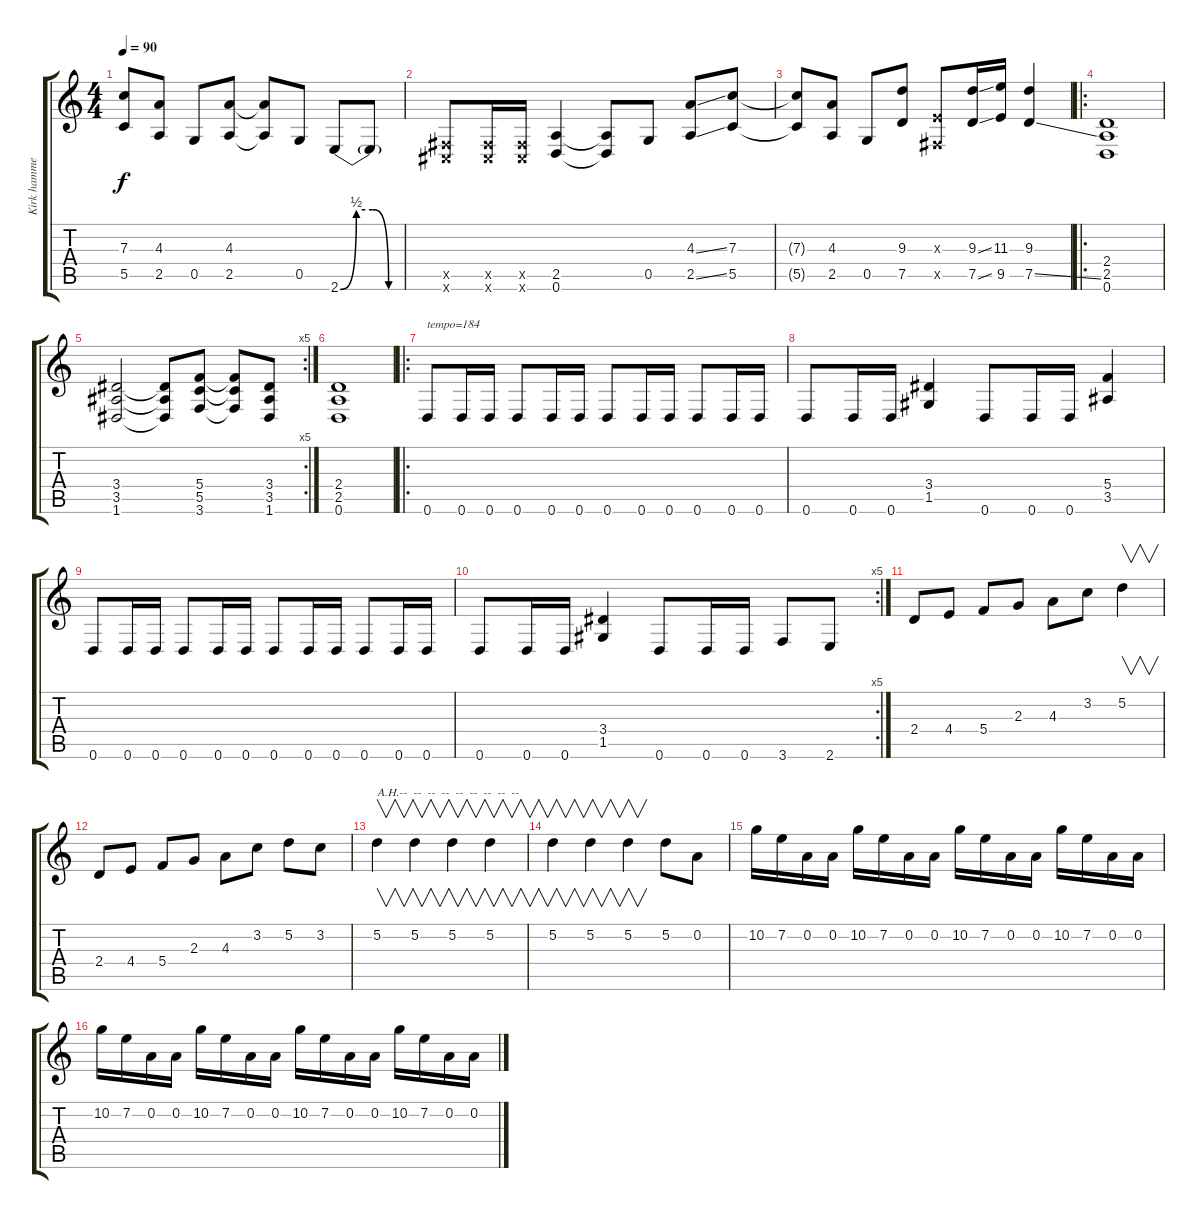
\track ("Kirk hammet (Disto)" "Kirk hamme") {instrument distortionguitar}
\staff {score tabs}
\tuning (D4 A3 F3 C3 G2 D2) {hide}
\ts (4 4)
\tempo 90
\clef g2
\ks c
(7.3{t} 5.5{t}).8{dy f} (4.3 2.5).8 0.5.8 (4.3 2.5).8 (4.3{t} 2.5{t}).8 0.5.8 2.6{be (custom 0 0 15 2 30 2 45 0 60 0)}.8 2.6{t}.8 |
(-1.5{x} -1.6{x}).8 (-1.5{x} -1.6{x}).16 (-1.5{x} -1.6{x}).16 (2.5 0.6).4 (2.5{t} 0.6{t}).8 0.5.8 (4.3{ss} 2.5{ss}).8 (7.3 5.5).8 |
(7.3{t} 5.5{t}).8 (4.3 2.5).8 0.5.8 (9.3 7.5).8 (-1.3{x} -1.5{x}).8 (9.3{ss} 7.5{ss}).16 (11.3 9.5).16 (9.3 7.5{ss}).4 |
\ro
(2.4 2.5 0.6).1 |
\rc 5
(3.4 3.5 1.6).2 (3.4{t} 3.5{t} 1.6{t}).8 (5.4 5.5 3.6).8 (5.4{t} 5.5{t} 3.6{t}).8 (3.4 3.5 1.6).8 |
(2.4 2.5 0.6).1 |
\ro
0.6.8{txt "tempo=184"} 0.6.16 0.6.16 0.6.8 0.6.16 0.6.16 0.6.8 0.6.16 0.6.16 0.6.8 0.6.16 0.6.16 |
0.6.8 0.6.16 0.6.16 (3.4 1.5).4 0.6.8 0.6.16 0.6.16 (5.4 3.5).4 |
0.6.8 0.6.16 0.6.16 0.6.8 0.6.16 0.6.16 0.6.8 0.6.16 0.6.16 0.6.8 0.6.16 0.6.16 |
\rc 5
0.6.8 0.6.16 0.6.16 (3.4 1.5).4 0.6.8 0.6.16 0.6.16 3.6.8 2.6.8 |
2.4.8 4.4.8 5.4.8 2.3.8 4.3.8 3.2.8 5.2.4{v} |
2.4.8 4.4.8 5.4.8 2.3.8 4.3.8 3.2.8 5.2.8 3.2.8 |
5.2.4{v txt "A.H.--  --  --  --  --  --  --  --  --  "} 5.2.4{v} 5.2.4{v} 5.2.4{v} |
5.2.4{v} 5.2.4{v} 5.2.4{v} 5.2.8 0.2.8 |
10.2.16 7.2.16 0.2.16 0.2.16 10.2.16 7.2.16 0.2.16 0.2.16 10.2.16 7.2.16 0.2.16 0.2.16 10.2.16 7.2.16 0.2.16 0.2.16 |
10.2.16 7.2.16 0.2.16 0.2.16 10.2.16 7.2.16 0.2.16 0.2.16 10.2.16 7.2.16 0.2.16 0.2.16 10.2.16 7.2.16 0.2.16 0.2.16
